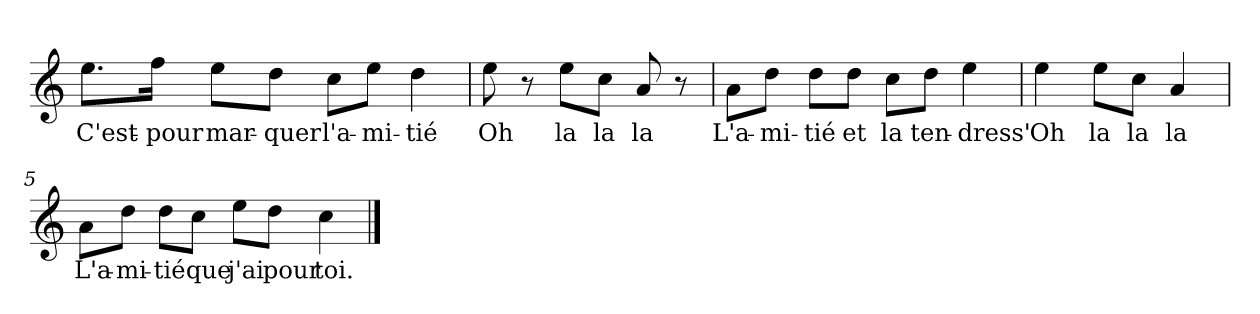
**kern	**text
*part1	*part1
*staff1	*staff1
*clefG2	*
*k[]	*
*C:	*
=1	=1
!	!LO:LY:b
8.ee\L	C'est-
!	!LO:LY:b
16ff\Jk	-pour
!	!LO:LY:b
8ee\L	mar-
!	!LO:LY:b
8dd\J	-quer
!	!LO:LY:b
8cc\L	l'a-
!	!LO:LY:b
8ee\J	-mi-
!	!LO:LY:b
4dd\	-tié
=2	=2
!	!LO:LY:b
8ee\	Oh
8r	.
!	!LO:LY:b
8ee\L	la
!	!LO:LY:b
8cc\J	la
!	!LO:LY:b
8a/	la
8r	.
=3	=3
!	!LO:LY:b
8a\L	L'a-
!	!LO:LY:b
8dd\J	-mi-
!	!LO:LY:b
8dd\L	-tié
!	!LO:LY:b
8dd\J	et
!	!LO:LY:b
8cc\L	la
!	!LO:LY:b
8dd\J	ten-
!	!LO:LY:b
4ee\	-dress'
!!LO:LB:g=z
=4	=4
!	!LO:LY:b
4ee\	Oh
!	!LO:LY:b
8ee\L	la
!	!LO:LY:b
8cc\J	la
!	!LO:LY:b
4a/	la
=5	=5
!	!LO:LY:b
8a\L	L'a-
!	!LO:LY:b
8dd\J	-mi-
!	!LO:LY:b
8dd\L	-tié
!	!LO:LY:b
8cc\J	que
!	!LO:LY:b
8ee\L	j'ai
!	!LO:LY:b
8dd\J	pour
!	!LO:LY:b
4cc\	toi.
==	==
*-	*-
